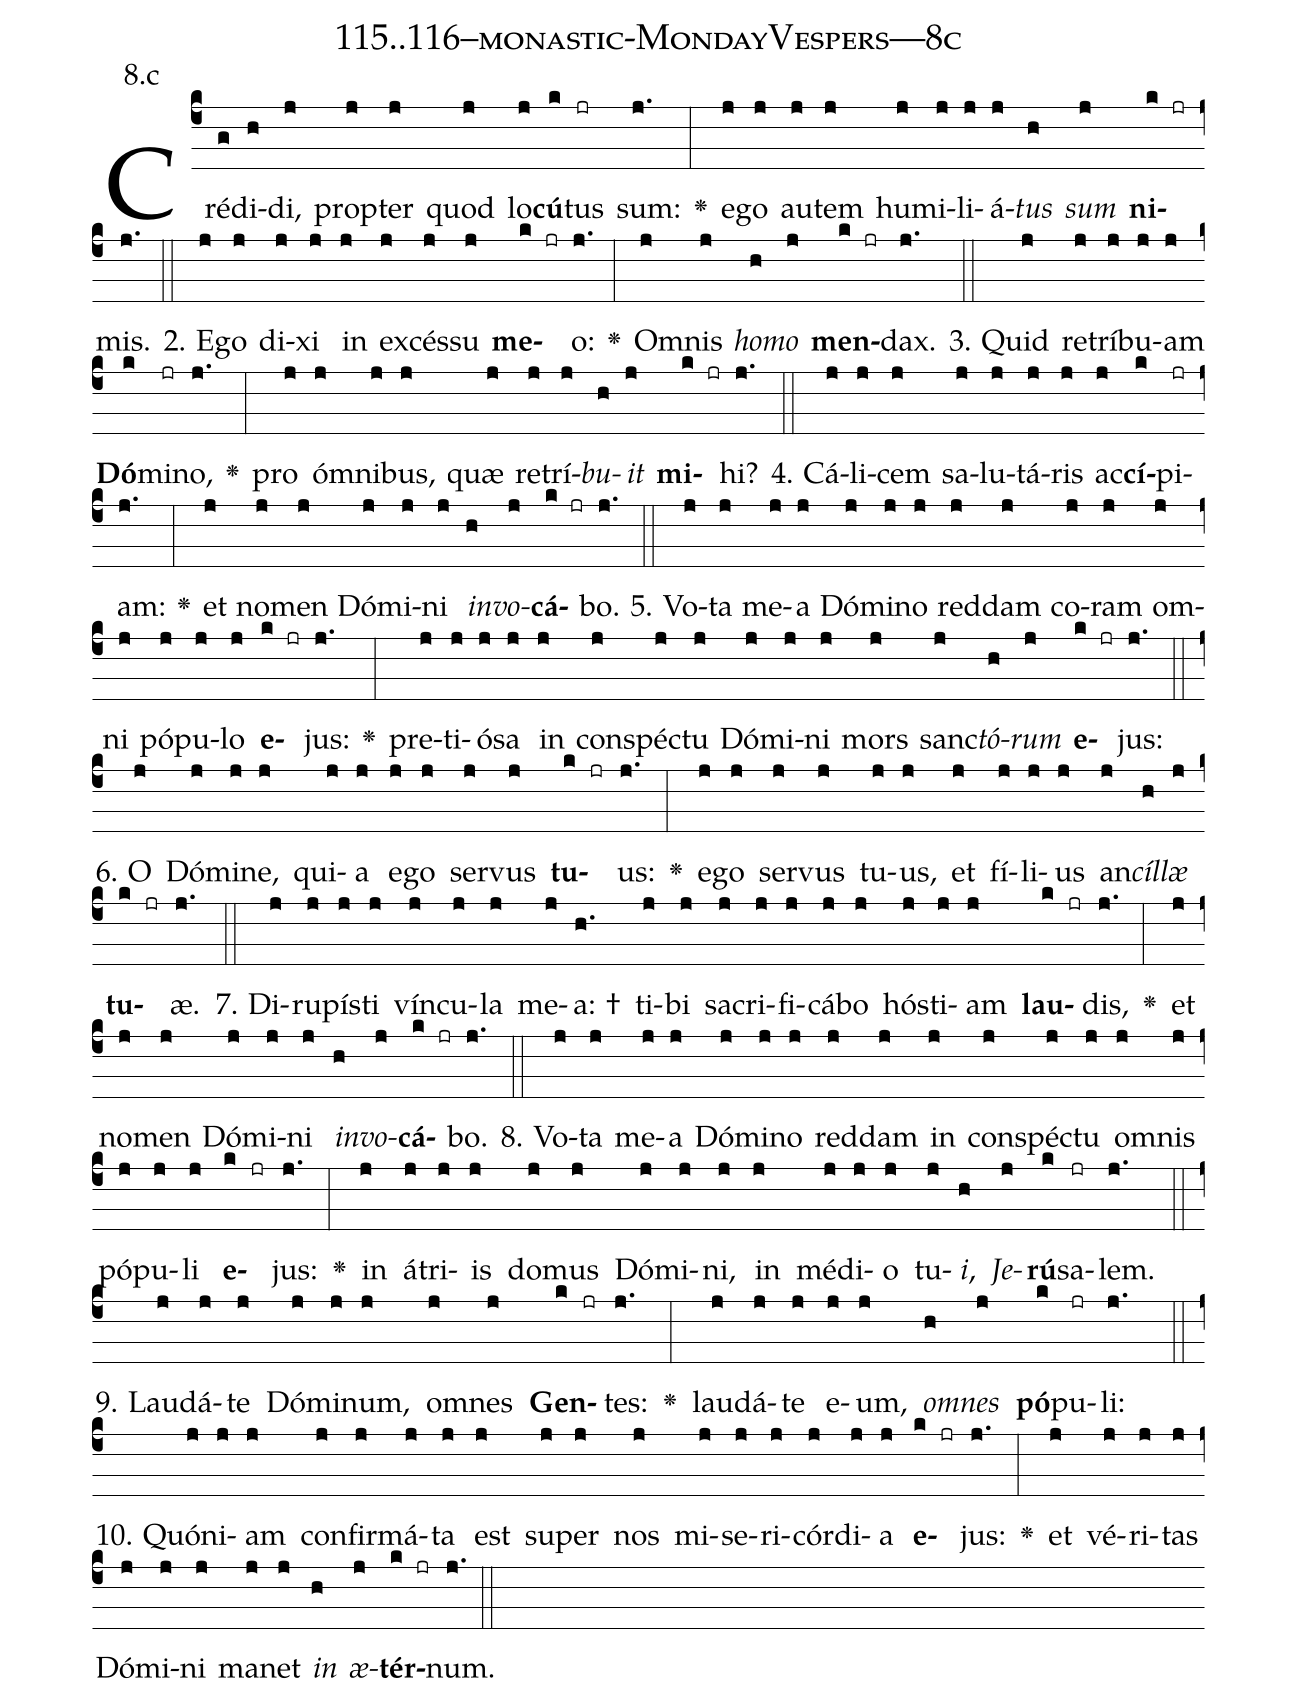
name: 115..116--monastic-MondayVespers---8c;
annotation: 8.c;
%%
(c4)Cré(g)di(h)di,(j) prop(j)ter(j) quod(j) lo(j)<b>cú</b>(k)tus(jr) sum:(j.) <v>\greheightstar</v>(:) e(j)go(j) au(j)tem(j) hu(j)mi(j)li(j)á(j)<i>tus</i>(h) <i>sum</i>(j) <b>ni</b>(k jr)mis.(j.) (::)
2. E(j)go(j) di(j)xi(j) in(j) ex(j)cés(j)su(j) <b>me</b>(k jr)o:(j.) <v>\greheightstar</v>(:) Om(j)nis(j) <i>ho</i>(h)<i>mo</i>(j) <b>men</b>(k jr)dax.(j.) (::)
3. Quid(j) re(j)trí(j)bu(j)am(j) <b>Dó</b>(k)mi(jr)no,(j.) <v>\greheightstar</v>(:) pro(j) óm(j)ni(j)bus,(j) quæ(j) re(j)trí(j)<i>bu</i>(h)<i>it</i>(j) <b>mi</b>(k jr)hi?(j.) (::)
4. Cá(j)li(j)cem(j) sa(j)lu(j)tá(j)ris(j) ac(j)<b>cí</b>(k)pi(jr)am:(j.) <v>\greheightstar</v>(:) et(j) no(j)men(j) Dó(j)mi(j)ni(j) <i>in</i>(h)<i>vo</i>(j)<b>cá</b>(k jr)bo.(j.) (::)
5. Vo(j)ta(j) me(j)a(j) Dó(j)mi(j)no(j) red(j)dam(j) co(j)ram(j) om(j)ni(j) pó(j)pu(j)lo(j) <b>e</b>(k jr)jus:(j.) <v>\greheightstar</v>(:) pre(j)ti(j)ó(j)sa(j) in(j) con(j)spéc(j)tu(j) Dó(j)mi(j)ni(j) mors(j) sanc(j)<i>tó</i>(h)<i>rum</i>(j) <b>e</b>(k jr)jus:(j.) (::)
6. O(j) Dó(j)mi(j)ne,(j) qui(j)a(j) e(j)go(j) ser(j)vus(j) <b>tu</b>(k jr)us:(j.) <v>\greheightstar</v>(:) e(j)go(j) ser(j)vus(j) tu(j)us,(j) et(j) fí(j)li(j)us(j) an(j)<i>cíl</i>(h)<i>læ</i>(j) <b>tu</b>(k jr)æ.(j.) (::)
7. Di(j)ru(j)pís(j)ti(j) vín(j)cu(j)la(j) me(j)a: †(h.) ti(j)bi(j) sa(j)cri(j)fi(j)cá(j)bo(j) hós(j)ti(j)am(j) <b>lau</b>(k jr)dis,(j.) <v>\greheightstar</v>(:) et(j) no(j)men(j) Dó(j)mi(j)ni(j) <i>in</i>(h)<i>vo</i>(j)<b>cá</b>(k jr)bo.(j.) (::)
8. Vo(j)ta(j) me(j)a(j) Dó(j)mi(j)no(j) red(j)dam(j) in(j) con(j)spéc(j)tu(j) om(j)nis(j) pó(j)pu(j)li(j) <b>e</b>(k jr)jus:(j.) <v>\greheightstar</v>(:) in(j) á(j)tri(j)is(j) do(j)mus(j) Dó(j)mi(j)ni,(j) in(j) mé(j)di(j)o(j) tu(j)<i>i</i>,(h) <i>Je</i>(j)<b>rú</b>(k)sa(jr)lem.(j.) (::)
9. Lau(j)dá(j)te(j) Dó(j)mi(j)num,(j) om(j)nes(j) <b>Gen</b>(k jr)tes:(j.) <v>\greheightstar</v>(:) lau(j)dá(j)te(j) e(j)um,(j) <i>om</i>(h)<i>nes</i>(j) <b>pó</b>(k)pu(jr)li:(j.) (::)
10. Quón(j)i(j)am(j) con(j)fir(j)má(j)ta(j) est(j) su(j)per(j) nos(j) mi(j)se(j)ri(j)cór(j)di(j)a(j) <b>e</b>(k jr)jus:(j.) <v>\greheightstar</v>(:) et(j) vé(j)ri(j)tas(j) Dó(j)mi(j)ni(j) ma(j)net(j) <i>in</i>(h) <i>æ</i>(j)<b>tér</b>(k jr)num.(j.) (::)
